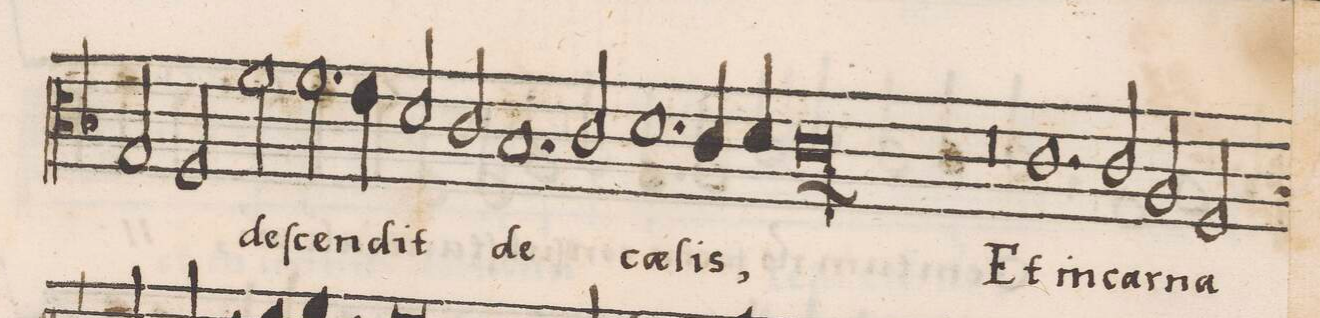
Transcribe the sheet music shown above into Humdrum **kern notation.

**kern	**text
*I"CANTVS	*
*clefC3	*
*k[b-]	*
*M2/1	*
2G/	cae-
=72-	=72-
2F/	-lis
*	*Xij
2f\	de-
2.f\	-ſcen-
4e\	.
=73-	=73-
2d/	-dit
2c/	.
1.B-	de
=74-	=74-
2c/	.
1.d	cae-
=75-	=75-
4c/	-lis,
4d/	.
1c;<	.
=76||-	=76||-
0r	.
=77-	=77-
1.c	Et
2c/	in-
=78-	=78-
2A/	-car-
*custos:B-	*
2F/	-na-
*-	*-
